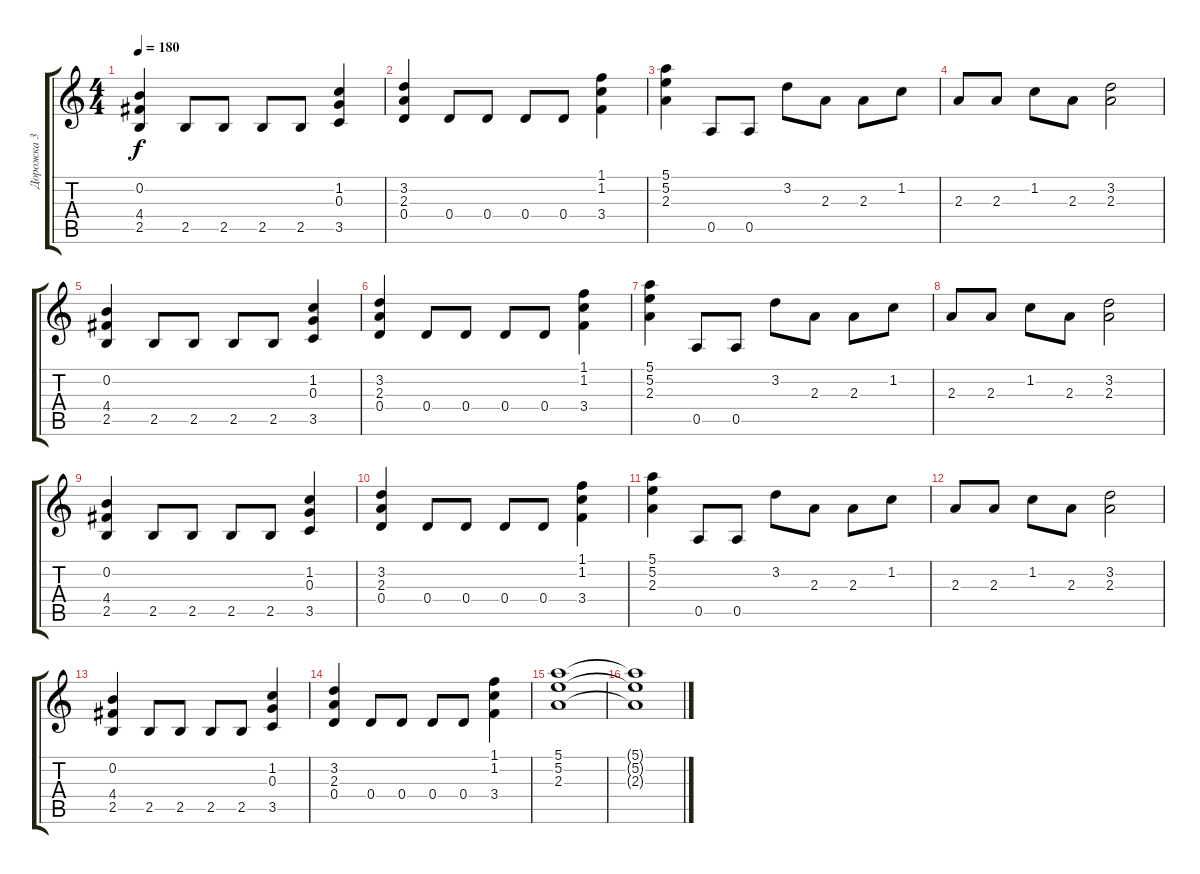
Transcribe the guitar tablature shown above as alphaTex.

\track ("Дорожка 3" "Дорожка 3") {instrument distortionguitar}
\staff {score tabs}
\tuning (E4 B3 G3 D3 A2 E2) {hide}
\ts (4 4)
\tempo 180
\clef g2
\ks c
(0.2 4.4 2.5).4{dy f} 2.5.8 2.5.8 2.5.8 2.5.8 (1.2 0.3 3.5).4 |
(3.2 2.3 0.4).4 0.4.8 0.4.8 0.4.8 0.4.8 (1.1 1.2 3.4).4 |
(5.1 5.2 2.3).4 0.5.8 0.5.8 3.2.8 2.3.8 2.3.8 1.2.8 |
2.3.8 2.3.8 1.2.8 2.3.8 (3.2 2.3).2 |
(0.2 4.4 2.5).4 2.5.8 2.5.8 2.5.8 2.5.8 (1.2 0.3 3.5).4 |
(3.2 2.3 0.4).4 0.4.8 0.4.8 0.4.8 0.4.8 (1.1 1.2 3.4).4 |
(5.1 5.2 2.3).4 0.5.8 0.5.8 3.2.8 2.3.8 2.3.8 1.2.8 |
2.3.8 2.3.8 1.2.8 2.3.8 (3.2 2.3).2 |
(0.2 4.4 2.5).4 2.5.8 2.5.8 2.5.8 2.5.8 (1.2 0.3 3.5).4 |
(3.2 2.3 0.4).4 0.4.8 0.4.8 0.4.8 0.4.8 (1.1 1.2 3.4).4 |
(5.1 5.2 2.3).4 0.5.8 0.5.8 3.2.8 2.3.8 2.3.8 1.2.8 |
2.3.8 2.3.8 1.2.8 2.3.8 (3.2 2.3).2 |
(0.2 4.4 2.5).4 2.5.8 2.5.8 2.5.8 2.5.8 (1.2 0.3 3.5).4 |
(3.2 2.3 0.4).4 0.4.8 0.4.8 0.4.8 0.4.8 (1.1 1.2 3.4).4 |
(5.1 5.2 2.3).1 |
(5.1{t} 5.2{t} 2.3{t}).1
